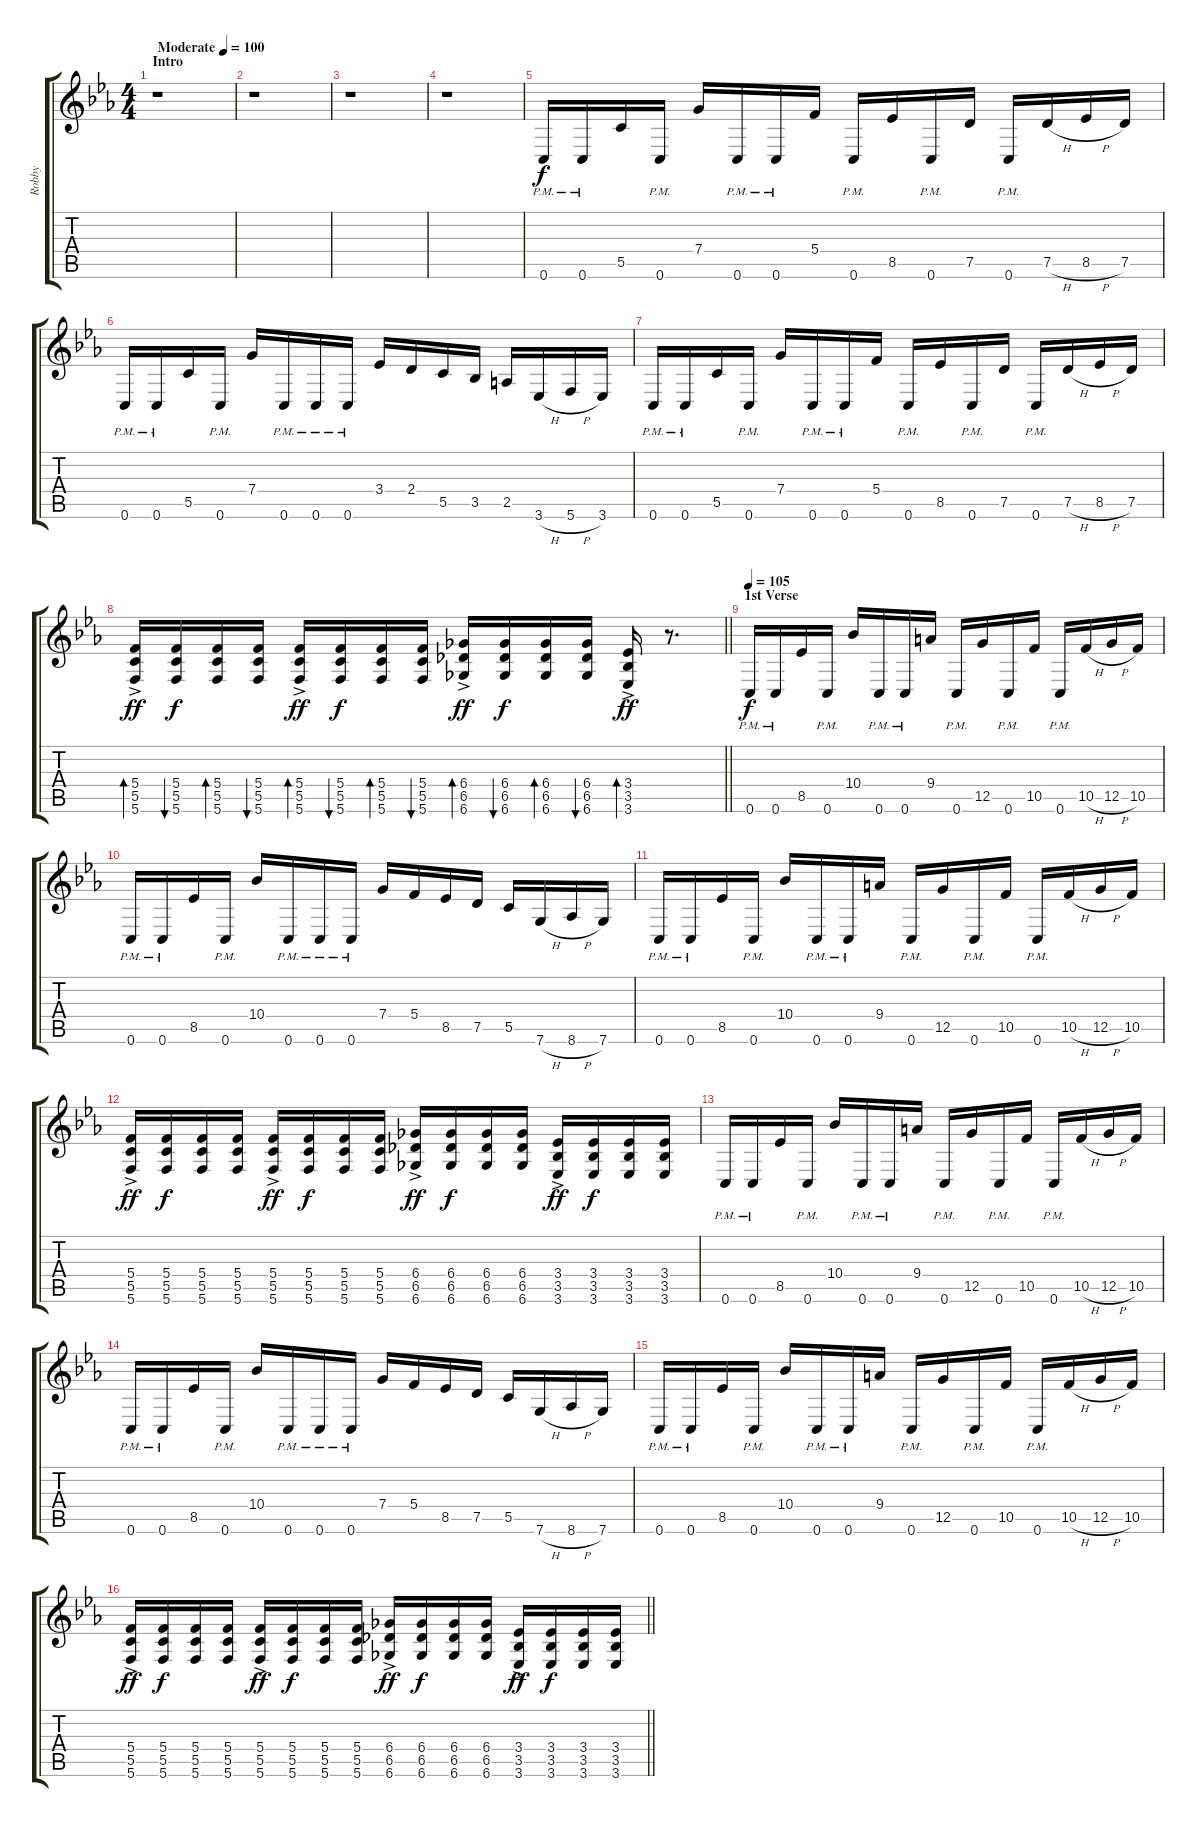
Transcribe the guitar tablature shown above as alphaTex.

\track ("Robby" "Robby") {instrument distortionguitar}
\staff {score tabs}
\tuning (D4 A3 F3 C3 G2 C2) {hide}
\ts (4 4)
\section ("" "Intro")
\tempo (100 "Moderate")
\clef g2
\ks cminor
r.1{dy f instrument distortionguitar} |
r.1 |
r.1 |
r.1 |
0.6{pm}.16 0.6{pm}.16 5.5.16 0.6{pm}.16 7.4.16 0.6{pm}.16 0.6{pm}.16 5.4.16 0.6{pm}.16 8.5.16 0.6{pm}.16 7.5.16 0.6{pm}.16 7.5{h}.16 8.5{h}.16 7.5.16 |
0.6{pm}.16 0.6{pm}.16 5.5.16 0.6{pm}.16 7.4.16 0.6{pm}.16 0.6{pm}.16 0.6{pm}.16 3.4.16 2.4.16 5.5.16 3.5.16 2.5.16 3.6{h}.16 5.6{h}.16 3.6.16 |
0.6{pm}.16 0.6{pm}.16 5.5.16 0.6{pm}.16 7.4.16 0.6{pm}.16 0.6{pm}.16 5.4.16 0.6{pm}.16 8.5.16 0.6{pm}.16 7.5.16 0.6{pm}.16 7.5{h}.16 8.5{h}.16 7.5.16 |
\barLineRight lightlight
(5.4 5.5 5.6{ac}).16{bd 60 dy ff} (5.4 5.5 5.6).16{bu 60 dy f} (5.4 5.5 5.6).16{bd 60} (5.4 5.5 5.6).16{bu 60} (5.4 5.5 5.6{ac}).16{bd 60 dy ff} (5.4 5.5 5.6).16{bu 60 dy f} (5.4 5.5 5.6).16{bd 60} (5.4 5.5 5.6).16{bu 60} (6.4 6.5 6.6{ac}).16{bd 60 dy ff} (6.4 6.5 6.6).16{bu 60 dy f} (6.4 6.5 6.6).16{bd 60} (6.4 6.5 6.6).16{bu 60} (3.4 3.5 3.6{ac}).16{bd 60 dy ff} r.8{d} |
\section ("" "1st Verse")
\tempo 105
0.6{pm}.16{dy f} 0.6{pm}.16 8.5.16 0.6{pm}.16 10.4.16 0.6{pm}.16 0.6{pm}.16 9.4.16 0.6{pm}.16 12.5.16 0.6{pm}.16 10.5.16 0.6{pm}.16 10.5{h}.16 12.5{h}.16 10.5.16 |
0.6{pm}.16 0.6{pm}.16 8.5.16 0.6{pm}.16 10.4.16 0.6{pm}.16 0.6{pm}.16 0.6{pm}.16 7.4.16 5.4.16 8.5.16 7.5.16 5.5.16 7.6{h}.16 8.6{h}.16 7.6.16 |
0.6{pm}.16 0.6{pm}.16 8.5.16 0.6{pm}.16 10.4.16 0.6{pm}.16 0.6{pm}.16 9.4.16 0.6{pm}.16 12.5.16 0.6{pm}.16 10.5.16 0.6{pm}.16 10.5{h}.16 12.5{h}.16 10.5.16 |
(5.4 5.5 5.6{ac}).16{dy ff} (5.4 5.5 5.6).16{dy f} (5.4 5.5 5.6).16 (5.4 5.5 5.6).16 (5.4 5.5 5.6{ac}).16{dy ff} (5.4 5.5 5.6).16{dy f} (5.4 5.5 5.6).16 (5.4 5.5 5.6).16 (6.4 6.5 6.6{ac}).16{dy ff} (6.4 6.5 6.6).16{dy f} (6.4 6.5 6.6).16 (6.4 6.5 6.6).16 (3.4 3.5 3.6{ac}).16{dy ff} (3.4 3.5 3.6).16{dy f} (3.4 3.5 3.6).16 (3.4 3.5 3.6).16 |
0.6{pm}.16 0.6{pm}.16 8.5.16 0.6{pm}.16 10.4.16 0.6{pm}.16 0.6{pm}.16 9.4.16 0.6{pm}.16 12.5.16 0.6{pm}.16 10.5.16 0.6{pm}.16 10.5{h}.16 12.5{h}.16 10.5.16 |
0.6{pm}.16 0.6{pm}.16 8.5.16 0.6{pm}.16 10.4.16 0.6{pm}.16 0.6{pm}.16 0.6{pm}.16 7.4.16 5.4.16 8.5.16 7.5.16 5.5.16 7.6{h}.16 8.6{h}.16 7.6.16 |
0.6{pm}.16 0.6{pm}.16 8.5.16 0.6{pm}.16 10.4.16 0.6{pm}.16 0.6{pm}.16 9.4.16 0.6{pm}.16 12.5.16 0.6{pm}.16 10.5.16 0.6{pm}.16 10.5{h}.16 12.5{h}.16 10.5.16 |
\barLineRight lightlight
(5.4 5.5 5.6{ac}).16{dy ff} (5.4 5.5 5.6).16{dy f} (5.4 5.5 5.6).16 (5.4 5.5 5.6).16 (5.4 5.5 5.6{ac}).16{dy ff} (5.4 5.5 5.6).16{dy f} (5.4 5.5 5.6).16 (5.4 5.5 5.6).16 (6.4 6.5 6.6{ac}).16{dy ff} (6.4 6.5 6.6).16{dy f} (6.4 6.5 6.6).16 (6.4 6.5 6.6).16 (3.4 3.5 3.6{ac}).16{dy ff} (3.4 3.5 3.6).16{dy f} (3.4 3.5 3.6).16 (3.4 3.5 3.6).16
